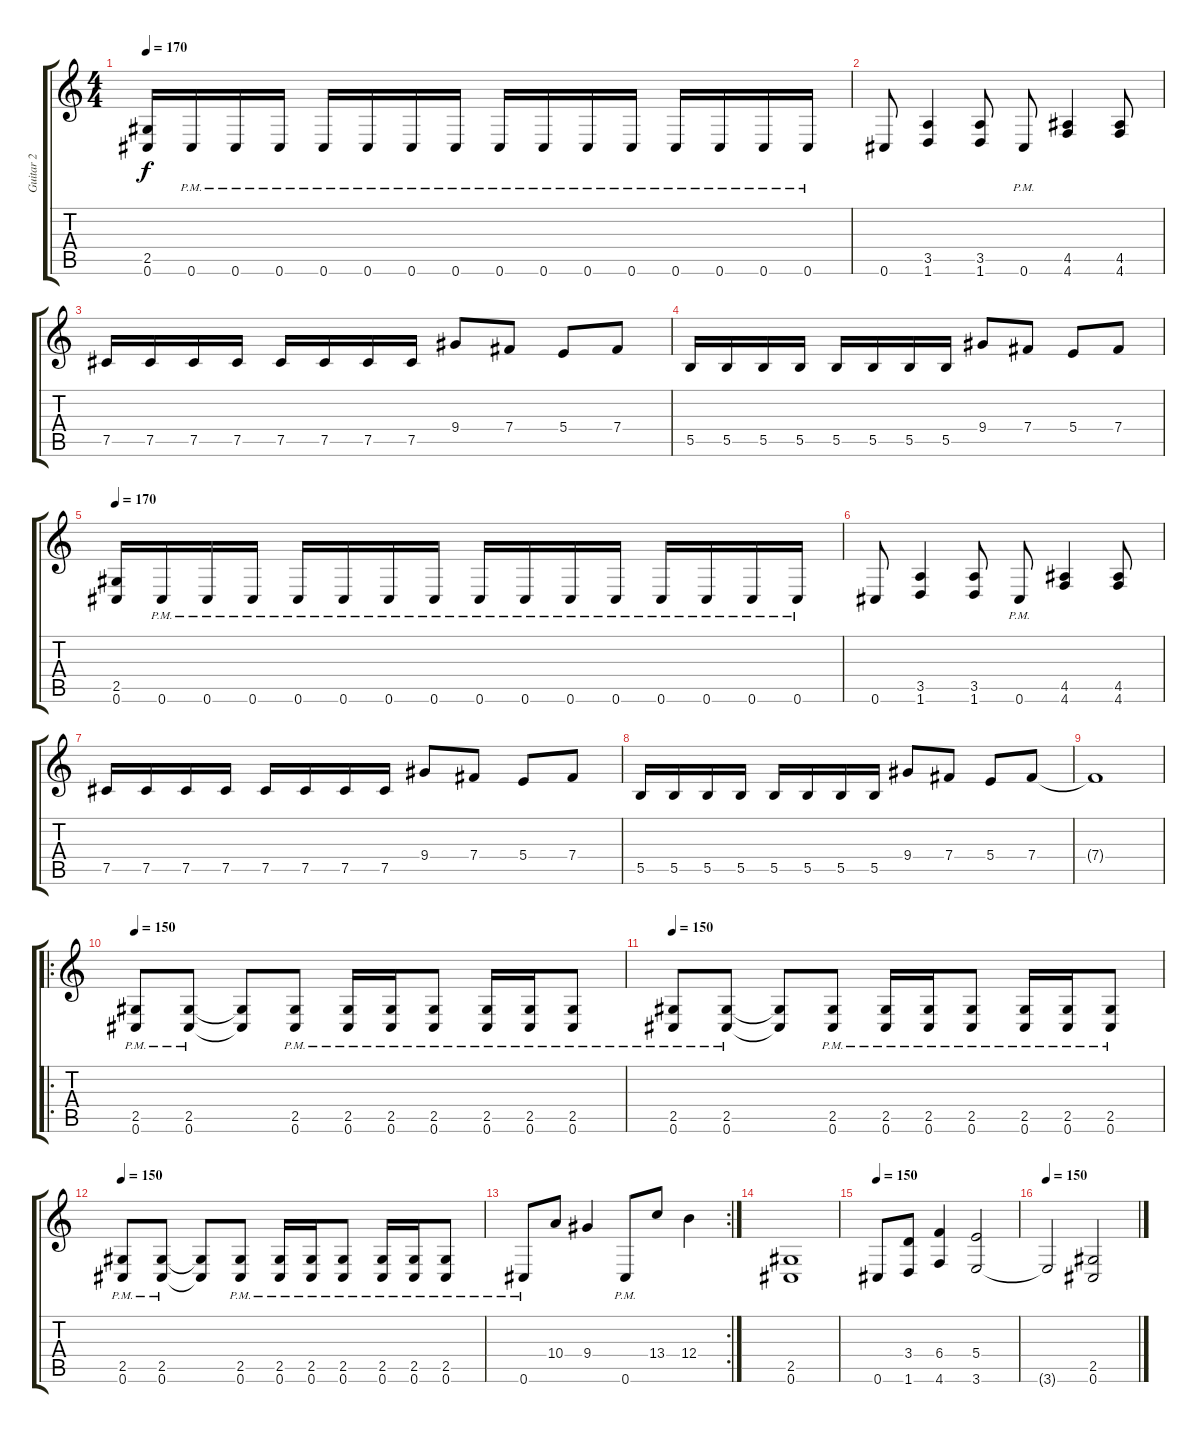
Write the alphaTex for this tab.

\track ("Guitar 2" "Guitar 2") {instrument overdrivenguitar}
\staff {score tabs}
\tuning (Db4 Ab3 E3 B2 Gb2 Db2) {hide}
\ts (4 4)
\tempo 170
\clef g2
\ks c
(2.5 0.6).16{dy f instrument overdrivenguitar} 0.6{pm}.16 0.6{pm}.16 0.6{pm}.16 0.6{pm}.16 0.6{pm}.16 0.6{pm}.16 0.6{pm}.16 0.6{pm}.16 0.6{pm}.16 0.6{pm}.16 0.6{pm}.16 0.6{pm}.16 0.6{pm}.16 0.6{pm}.16 0.6{pm}.16 |
0.6.8 (3.5 1.6).4 (3.5 1.6).8 0.6{pm}.8 (4.5 4.6).4 (4.5 4.6).8 |
7.5.16 7.5.16 7.5.16 7.5.16 7.5.16 7.5.16 7.5.16 7.5.16 9.4.8 7.4.8 5.4.8 7.4.8 |
5.5.16 5.5.16 5.5.16 5.5.16 5.5.16 5.5.16 5.5.16 5.5.16 9.4.8 7.4.8 5.4.8 7.4.8 |
\tempo 170
(2.5 0.6).16{instrument overdrivenguitar} 0.6{pm}.16 0.6{pm}.16 0.6{pm}.16 0.6{pm}.16 0.6{pm}.16 0.6{pm}.16 0.6{pm}.16 0.6{pm}.16 0.6{pm}.16 0.6{pm}.16 0.6{pm}.16 0.6{pm}.16 0.6{pm}.16 0.6{pm}.16 0.6{pm}.16 |
0.6.8 (3.5 1.6).4 (3.5 1.6).8 0.6{pm}.8 (4.5 4.6).4 (4.5 4.6).8 |
7.5.16 7.5.16 7.5.16 7.5.16 7.5.16 7.5.16 7.5.16 7.5.16 9.4.8 7.4.8 5.4.8 7.4.8 |
5.5.16 5.5.16 5.5.16 5.5.16 5.5.16 5.5.16 5.5.16 5.5.16 9.4.8 7.4.8 5.4.8 7.4.8 |
7.4{t}.1 |
\ro
\tempo 150
(2.5{pm} 0.6{pm}).8 (2.5{pm} 0.6{pm}).8 (2.5{t} 0.6{t}).8 (2.5{pm} 0.6{pm}).8 (2.5{pm} 0.6{pm}).16 (2.5{pm} 0.6{pm}).16 (2.5{pm} 0.6{pm}).8 (2.5{pm} 0.6{pm}).16 (2.5{pm} 0.6{pm}).16 (2.5{pm} 0.6{pm}).8 |
\tempo 150
(2.5{pm} 0.6{pm}).8 (2.5{pm} 0.6{pm}).8 (2.5{t} 0.6{t}).8 (2.5{pm} 0.6{pm}).8 (2.5{pm} 0.6{pm}).16 (2.5{pm} 0.6{pm}).16 (2.5{pm} 0.6{pm}).8 (2.5{pm} 0.6{pm}).16 (2.5{pm} 0.6{pm}).16 (2.5{pm} 0.6{pm}).8 |
\tempo 150
(2.5{pm} 0.6{pm}).8 (2.5{pm} 0.6{pm}).8 (2.5{t} 0.6{t}).8 (2.5{pm} 0.6{pm}).8 (2.5{pm} 0.6{pm}).16 (2.5{pm} 0.6{pm}).16 (2.5{pm} 0.6{pm}).8 (2.5{pm} 0.6{pm}).16 (2.5{pm} 0.6{pm}).16 (2.5{pm} 0.6{pm}).8 |
\rc 2
0.6{pm}.8 10.4.8 9.4.4 0.6{pm}.8 13.4.8 12.4.4 |
(2.5 0.6).1 |
\tempo 150
0.6.8 (3.4 1.6).8 (6.4 4.6).4 (5.4 3.6).2 |
\tempo 150
3.6{t}.2 (2.5 0.6).2
